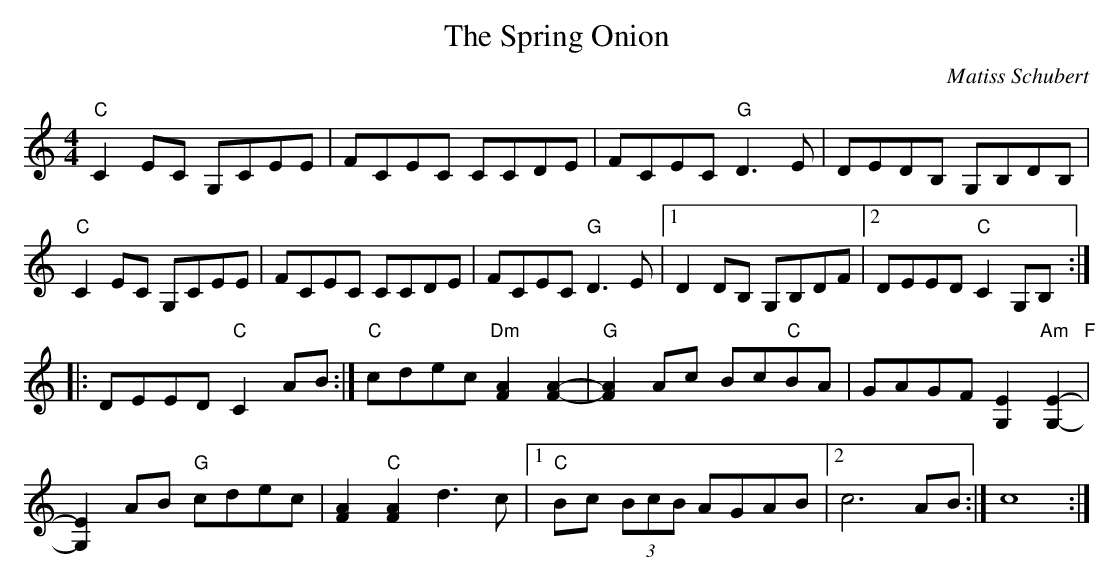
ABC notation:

X:1
C: Matiss Schubert
T: The Spring Onion
L: 1/8
M: 4/4
K: C
"C"C2EC G,CEE |FCEC CCDE |FCEC "G"D3E |DEDB, G,B,DB, |
"C"C2EC G,CEE |FCEC CCDE |FCEC "G"D3E |1D2DB, G,B,DF |2DEED "C"C2G,B, ::
DEED "C"C2AB :|"C"cdec "Dm"[FA]2[FA]2- |"G"[FA]2Ac Bc"C"BA |GAGF [G,E]2"Am"[G,E]2- "F"|
[G,E]2AB "G"cdec |[FA]2"C"[FA]2 d3c |1"C"Bc (3BcB AGAB|2c6AB :|c8 :|
